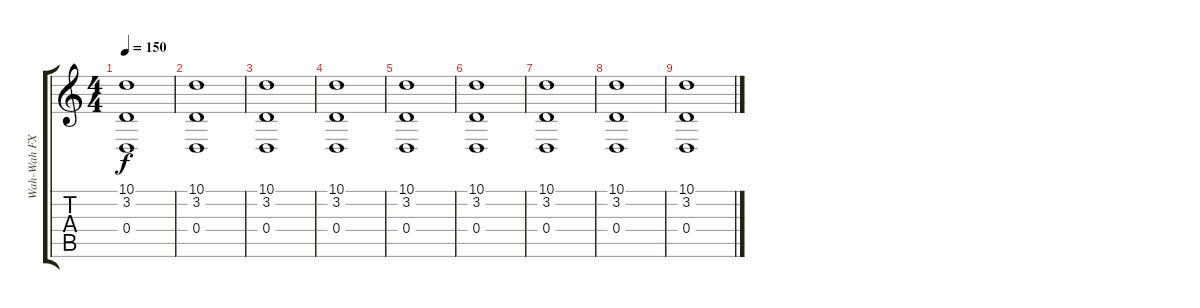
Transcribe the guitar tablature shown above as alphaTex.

\track ("Wah-Wah FX" "Wah-Wah FX") {instrument fx6goblins}
\staff {score tabs}
\tuning (E4 B3 G3 D3 A2 E2) {hide}
\ts (4 4)
\tempo 150
\clef g2
\ks c
(10.1 3.2 0.4).1{dy f} |
(10.1 3.2 0.4).1 |
(10.1 3.2 0.4).1 |
(10.1 3.2 0.4).1 |
(10.1 3.2 0.4).1 |
(10.1 3.2 0.4).1 |
(10.1 3.2 0.4).1 |
(10.1 3.2 0.4).1 |
(10.1 3.2 0.4).1
